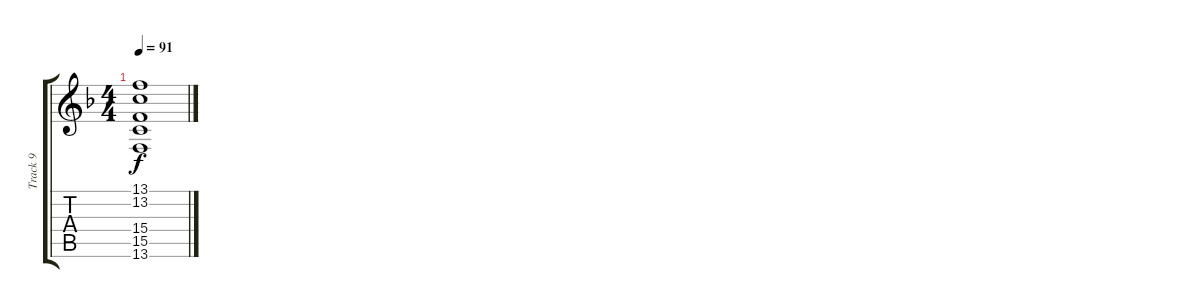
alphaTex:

\track ("Track 9" "Track 9") {instrument pad5bowed}
\staff {score tabs}
\tuning (E4 B3 G3 D3 A2 E2) {hide}
\ts (4 4)
\tempo 91
\clef g2
\ks f
(13.1{t} 13.2{t} 15.4{t} 15.5{t} 13.6{t}).1{dy f}
